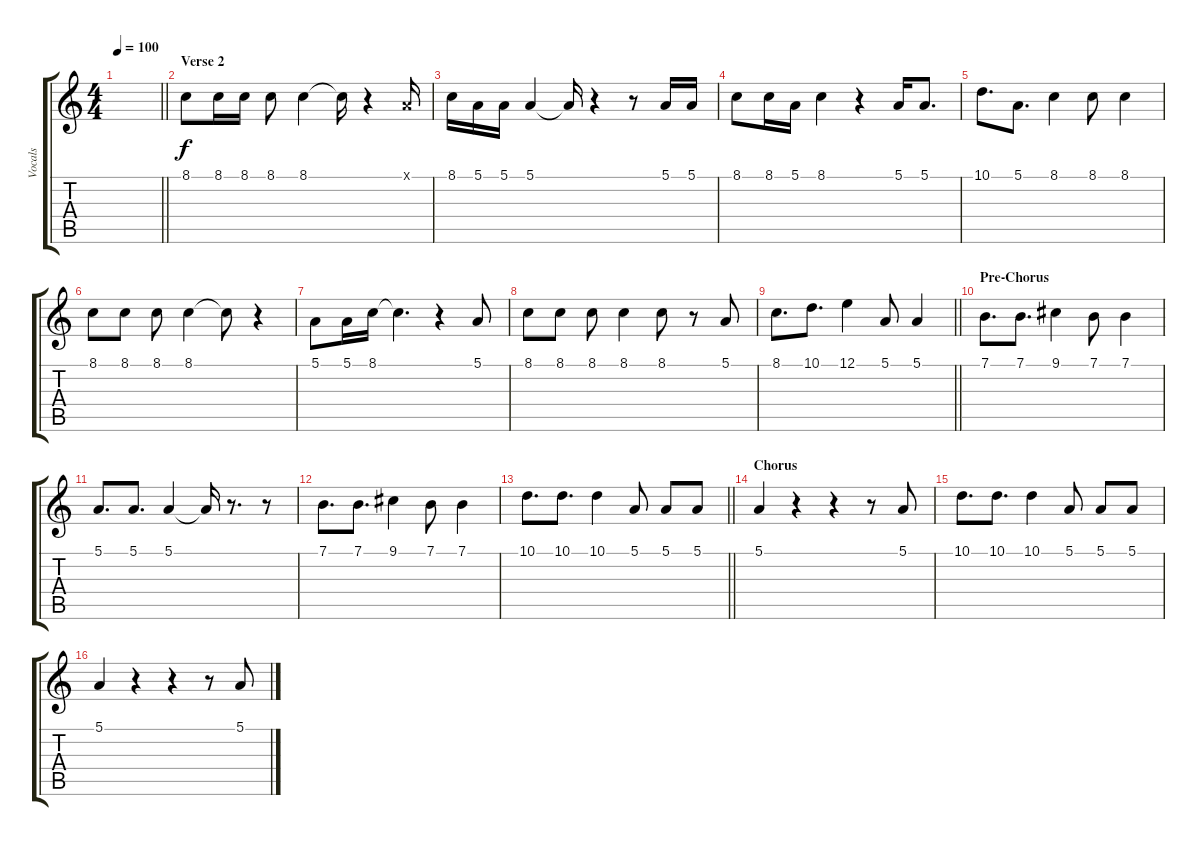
\track ("Vocals" "Vocals") {instrument altosax}
\staff {score tabs}
\tuning (E4 B3 G3 D3 A2 E2) {hide}
\ts (4 4)
\tempo 100
\clef g2
\barLineRight lightlight
\ks c
|
\section ("" "Verse 2")
8.1.8 8.1.16 8.1.16 8.1.8 8.1.4 8.1{t}.16 r.4 5.1{x}.16 |
8.1.16 5.1.16 5.1.16 5.1.4 5.1{t}.16 r.4 r.8 5.1.16 5.1.16 |
8.1.8 8.1.16 5.1.16 8.1.4 r.4 5.1.16 5.1.8{d} |
10.1.8{d} 5.1.8{d} 8.1.4 8.1.8 8.1.4 |
8.1.8 8.1.8 8.1.8 8.1.4 8.1{t}.8 r.4 |
5.1.8 5.1.16 8.1.16 8.1{t}.4{d} r.4 5.1.8 |
8.1.8 8.1.8 8.1.8 8.1.4 8.1.8 r.8 5.1.8 |
\barLineRight lightlight
8.1.8{d} 10.1.8{d} 12.1.4 5.1.8 5.1.4 |
\section ("" "Pre-Chorus")
7.1.8{d} 7.1.8{d} 9.1.4 7.1.8 7.1.4 |
5.1.8{d} 5.1.8{d} 5.1.4 5.1{t}.16 r.8{d} r.8 |
7.1.8{d} 7.1.8{d} 9.1.4 7.1.8 7.1.4 |
\barLineRight lightlight
10.1.8{d} 10.1.8{d} 10.1.4 5.1.8 5.1.8 5.1.8 |
\section ("" "Chorus")
5.1.4 r.4 r.4 r.8 5.1.8 |
10.1.8{d} 10.1.8{d} 10.1.4 5.1.8 5.1.8 5.1.8 |
5.1.4 r.4 r.4 r.8 5.1.8
